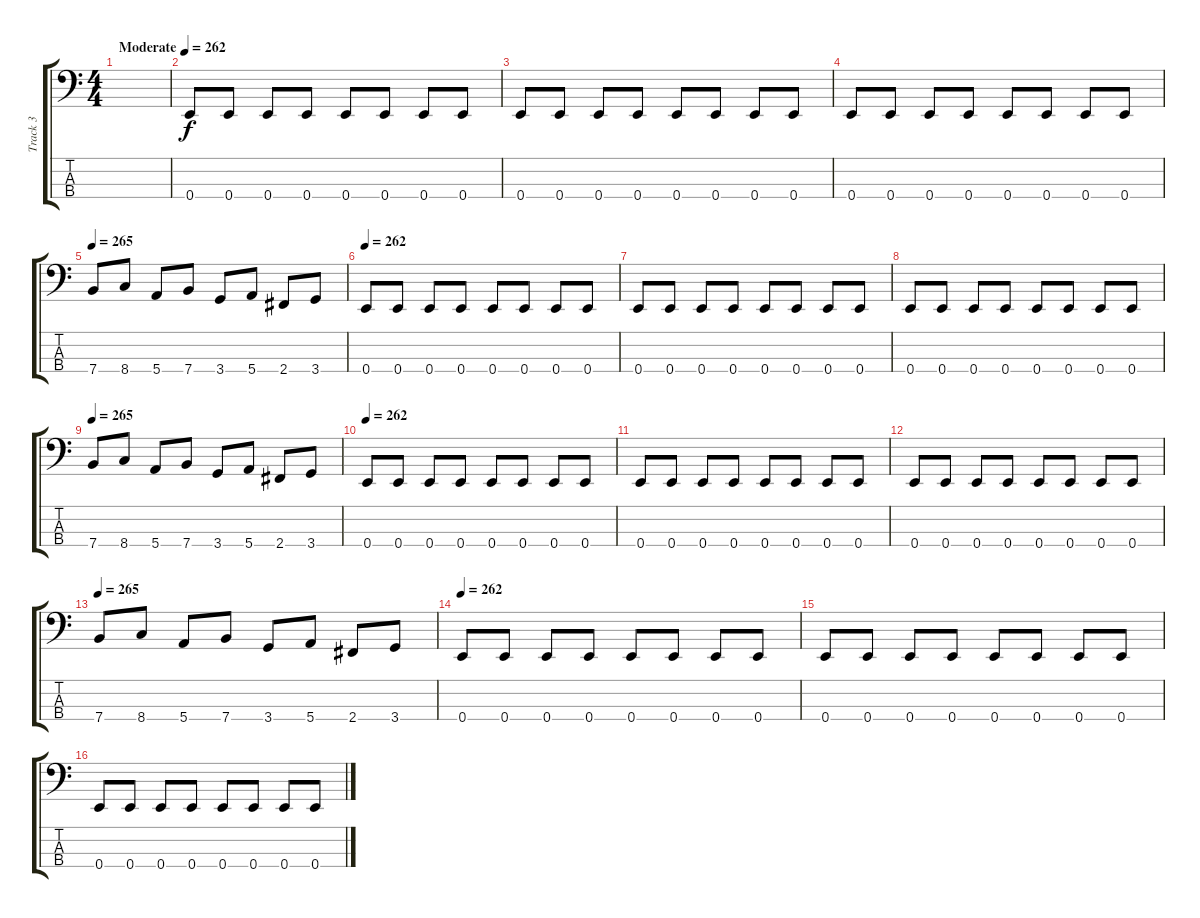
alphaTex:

\track ("Track 3" "Track 3") {instrument electricbasspick}
\staff {score tabs}
\tuning (G2 D2 A1 E1) {hide}
\ts (4 4)
\tempo (262 "Moderate")
\clef f4
\ks c
|
0.4.8 0.4.8 0.4.8 0.4.8 0.4.8 0.4.8 0.4.8 0.4.8 |
0.4.8 0.4.8 0.4.8 0.4.8 0.4.8 0.4.8 0.4.8 0.4.8 |
0.4.8 0.4.8 0.4.8 0.4.8 0.4.8 0.4.8 0.4.8 0.4.8 |
\tempo 265
7.4.8 8.4.8 5.4.8 7.4.8 3.4.8 5.4.8 2.4.8 3.4.8 |
\tempo 262
0.4.8 0.4.8 0.4.8 0.4.8 0.4.8 0.4.8 0.4.8 0.4.8 |
0.4.8 0.4.8 0.4.8 0.4.8 0.4.8 0.4.8 0.4.8 0.4.8 |
0.4.8 0.4.8 0.4.8 0.4.8 0.4.8 0.4.8 0.4.8 0.4.8 |
\tempo 265
7.4.8 8.4.8 5.4.8 7.4.8 3.4.8 5.4.8 2.4.8 3.4.8 |
\tempo 262
0.4.8 0.4.8 0.4.8 0.4.8 0.4.8 0.4.8 0.4.8 0.4.8 |
0.4.8 0.4.8 0.4.8 0.4.8 0.4.8 0.4.8 0.4.8 0.4.8 |
0.4.8 0.4.8 0.4.8 0.4.8 0.4.8 0.4.8 0.4.8 0.4.8 |
\tempo 265
7.4.8 8.4.8 5.4.8 7.4.8 3.4.8 5.4.8 2.4.8 3.4.8 |
\tempo 262
0.4.8 0.4.8 0.4.8 0.4.8 0.4.8 0.4.8 0.4.8 0.4.8 |
0.4.8 0.4.8 0.4.8 0.4.8 0.4.8 0.4.8 0.4.8 0.4.8 |
0.4.8 0.4.8 0.4.8 0.4.8 0.4.8 0.4.8 0.4.8 0.4.8
